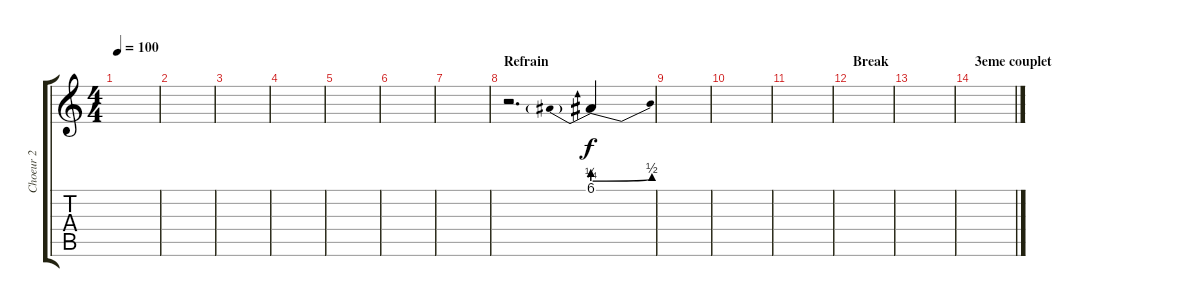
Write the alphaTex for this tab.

\track ("Choeur 2" "Choeur 2") {instrument frenchhorn}
\staff {score tabs}
\tuning (E4 B3 G3 D3 A2 E2) {hide}
\ts (4 4)
\tempo 100
\clef g2
\ks c
|
|
|
|
|
|
|
\section ("" "Refrain")
r.2{d} 6.1{be (prebendbend 0 1 60 2)}.4 |
|
|
|
\section ("" "Break")
|
|
\section ("" "3eme couplet")
